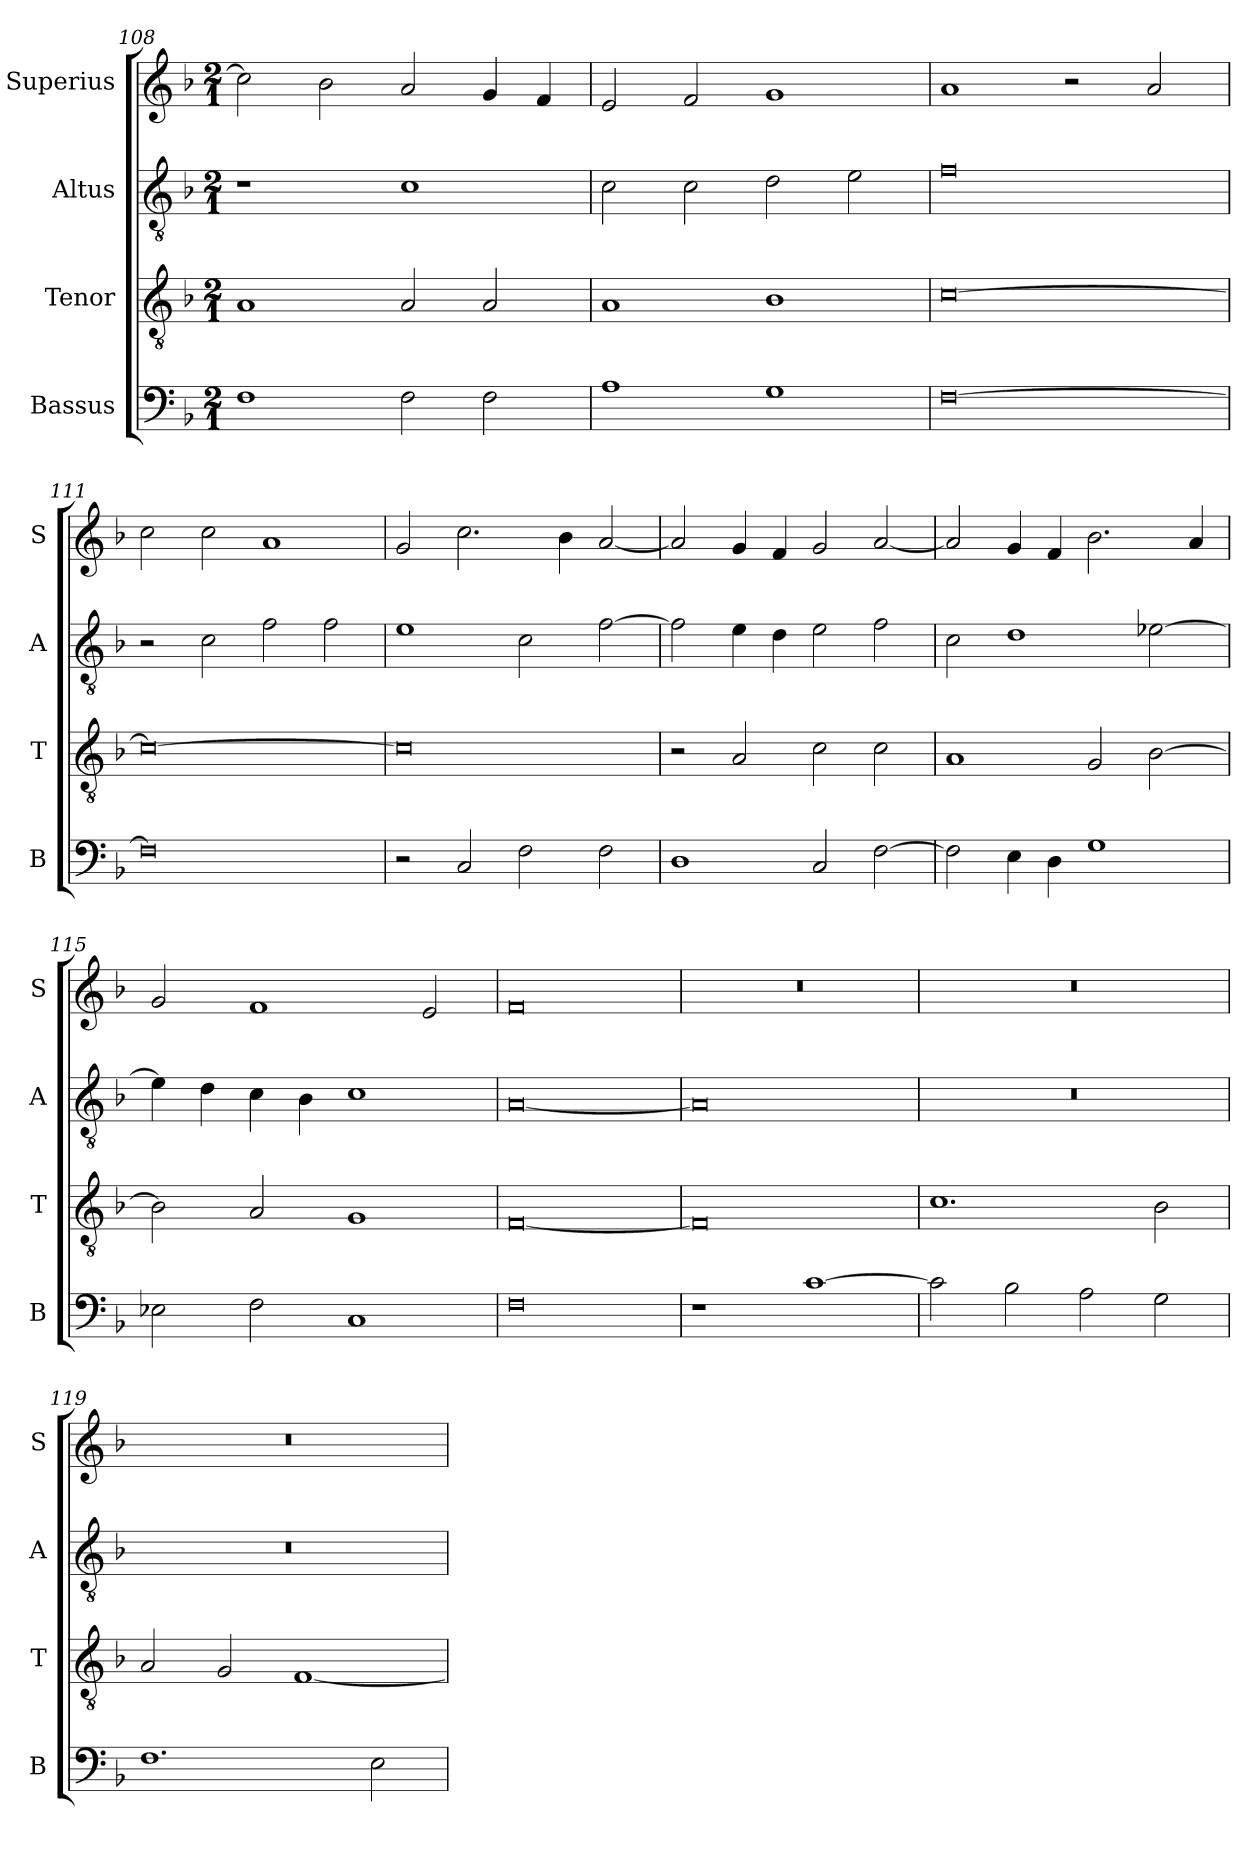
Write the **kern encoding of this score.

**kern	**kern	**kern	**kern
*part4	*part3	*part2	*part1
*staff4	*staff3	*staff2	*staff1
*I"Bassus	*I"Tenor	*I"Altus	*I"Superius
*I'B	*I'T	*I'A	*I'S
*clefF4	*clefGv2	*clefGv2	*clefG2
*k[b-]	*k[b-]	*k[b-]	*k[b-]
*F:	*F:	*F:	*F:
*M2/1	*M2/1	*M2/1	*M2/1
=108	=108	=108	=108
1F	1A	1r	2cc]
.	.	.	2b-
2F	2A	1c	2a
2F	2A	.	4g
.	.	.	4f
=109	=109	=109	=109
1A	1A	2c	2e
.	.	2c	2f
1G	1B-	2d	1g
.	.	2e	.
=110	=110	=110	=110
[0F	[0c	0f	1a
.	.	.	2r
.	.	.	2a
=111	=111	=111	=111
0F]	0c_	2r	2cc
.	.	2c	2cc
.	.	2f	1a
.	.	2f	.
=112	=112	=112	=112
2r	0c]	1e	2g
2C	.	.	2.cc
2F	.	2c	.
.	.	.	4b-
2F	.	[2f	[2a
=113	=113	=113	=113
1D	2r	2f]	2a]
.	2A	4e	4g
.	.	4d	4f
2C	2c	2e	2g
[2F	2c	2f	[2a
=114	=114	=114	=114
2F]	1A	2c	2a]
4E	.	1d	4g
4D	.	.	4f
1G	2G	.	2.b-
.	[2B-	[2e-X	.
.	.	.	4a
=115	=115	=115	=115
2E-X	2B-]	4e-]	2g
.	.	4d	.
2F	2A	4c	1f
.	.	4B-	.
1C	1G	1c	.
.	.	.	2e
=116	=116	=116	=116
0F	[0F	[0A	0f
=117	=117	=117	=117
1r	0F]	0A]	0r
[1c	.	.	.
=118	=118	=118	=118
2c]	1.c	0r	0r
2B-	.	.	.
2A	.	.	.
2G	2B-	.	.
=119	=119	=119	=119
1.F	2A	0r	0r
.	2G	.	.
.	[1F	.	.
2E	.	.	.
=	=	=	=
*-	*-	*-	*-
